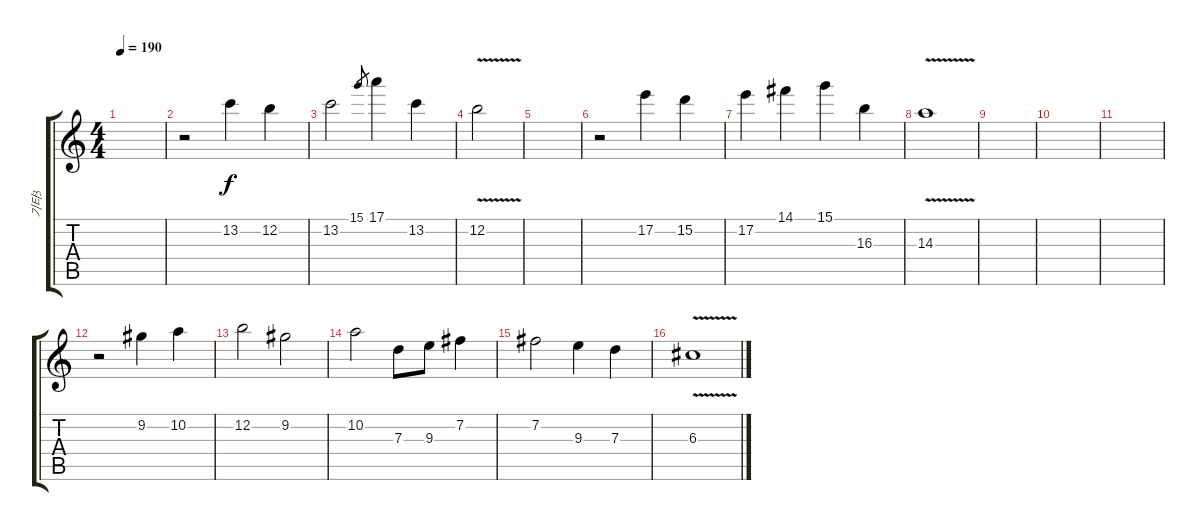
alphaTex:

\track ("기타3" "기타3") {instrument acousticguitarsteel}
\staff {score tabs}
\tuning (E4 B3 G3 D3 A2 E2) {hide}
\ts (4 4)
\tempo 190
\clef g2
\ks c
|
r.2 13.2.4 12.2.4 |
13.2.2 15.1.8{gr} 17.1.4 13.2.4 |
12.2{v}.2 |
|
r.2 17.2.4 15.2.4 |
17.2.4 14.1.4 15.1.4 16.3.4 |
14.3{v}.1 |
|
|
|
r.2 9.2.4 10.2.4 |
12.2.2 9.2.2 |
10.2.2 7.3.8 9.3.8 7.2.4 |
7.2.2 9.3.4 7.3.4 |
6.3{v}.1
